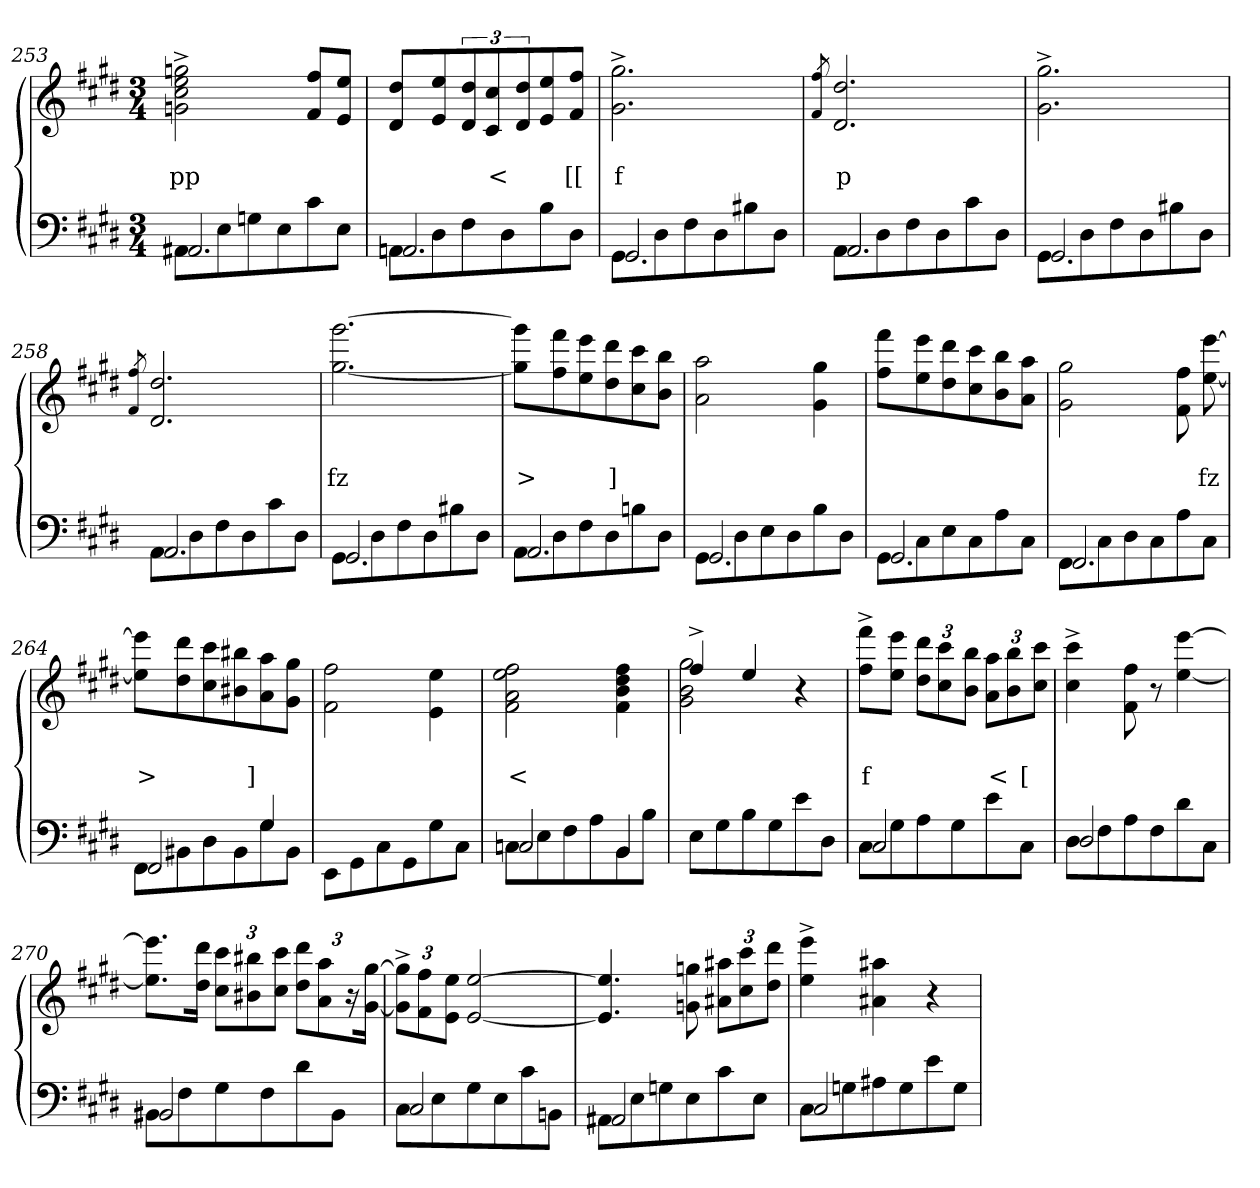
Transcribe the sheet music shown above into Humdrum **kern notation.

**kern	**kern	**text	**text
*part2	*part1	*part1	*part1
*staff2	*staff1	*staff1	*staff1
*clefF4	*clefG2	*	*
*k[f#c#g#d#]	*k[f#c#g#d#]	*	*
*M3/4	*M3/4	*	*
=253	=253	=253	=253
*^	*	*	*
8AA#X\L	2.AA#/	2ggn^> 2ee^> 2cc#^> 2gn^>	.	pp
8E	.	.	.	.
8Gn	.	.	.	.
8E	.	.	.	.
8c#	.	8ff# 8f#/L	.	.
8EJ	.	8ee 8eJ	.	.
=254	=254	=254	=254	=254
8AAn\L	2.AAn/	8dd# 8d#L	.	.
8D#	.	8ee 8e	.	.
8F#	.	12dd# 12d#	.	.
.	.	12cc# 12c#	.	<
8D#	.	.	.	.
.	.	12dd# 12d#	.	.
8B	.	8ee 8e	.	.
8D#J	.	8ff# 8f#J	.	[[
=255	=255	=255	=255	=255
8GG#\L	2.GG#/	2.gg#^> 2.g#\^>	.	f
8D#	.	.	.	.
8F#	.	.	.	.
8D#	.	.	.	.
8B#X	.	.	.	.
8D#J	.	.	.	.
=256	=256	=256	=256	=256
.	.	8qff# 8qf#/	.	.
8AA\L	2.AA/	2.dd# 2.d#	.	p
8D#	.	.	.	.
8F#	.	.	.	.
8D#	.	.	.	.
8c#	.	.	.	.
8D#J	.	.	.	.
=257	=257	=257	=257	=257
8GG#\L	2.GG#/	2.gg#^> 2.g#\^>	.	.
8D#	.	.	.	.
8F#	.	.	.	.
8D#	.	.	.	.
8B#X	.	.	.	.
8D#J	.	.	.	.
=258	=258	=258	=258	=258
.	.	8qff# 8qf#/	.	.
8AA\L	2.AA/	2.dd# 2.d#	.	.
8D#	.	.	.	.
8F#	.	.	.	.
8D#	.	.	.	.
8c#	.	.	.	.
8D#J	.	.	.	.
=259	=259	=259	=259	=259
8GG#\L	2.GG#/	[2.ggg# [2.gg#	.	fz
8D#	.	.	.	.
8F#	.	.	.	.
8D#	.	.	.	.
8B#X	.	.	.	.
8D#J	.	.	.	.
=260	=260	=260	=260	=260
8AA\L	2.AA/	8ggg#] 8gg#]L	.	>
8D#	.	8fff# 8ff#	.	.
8F#	.	8eee 8ee	.	.
8D#	.	8ddd# 8dd#	.	]
8Bn	.	8ccc# 8cc#	.	.
8D#J	.	8bb 8bJ	.	.
=261	=261	=261	=261	=261
8GG#\L	2.GG#/	2aa 2a	.	.
8D#	.	.	.	.
8E	.	.	.	.
8D#	.	.	.	.
8B	.	4gg# 4g#	.	.
8D#J	.	.	.	.
=262	=262	=262	=262	=262
8GG#\L	2.GG#/	8fff# 8ff#L	.	.
8C#	.	8eee 8ee	.	.
8E	.	8ddd# 8dd#	.	.
8C#	.	8ccc# 8cc#	.	.
8A	.	8bb 8b	.	.
8C#J	.	8aa 8aJ	.	.
=263	=263	=263	=263	=263
8FF#\L	2.FF#/	2gg# 2g#	.	.
8C#	.	.	.	.
8D#	.	.	.	.
8C#	.	.	.	.
8A	.	8ff# 8f#	.	.
8C#J	.	[8eee [8ee	.	fz
=264	=264	=264	=264	=264
8FF#\L	2FF#/	8eee] 8ee]L	.	>
8BB#X	.	8ddd# 8dd#	.	.
8D#	.	8ccc# 8cc#	.	.
8BB#	.	8bb#X 8b#X	.	.
8G#	4G#/	8aa 8a	.	]
8BB#J	.	8gg# 8g#J	.	.
*v	*v	*	*	*
=265	=265	=265	=265
8EE\L	2ff# 2f#	.	.
8GG#	.	.	.
8C#	.	.	.
8GG#	.	.	.
8G#	4ee 4e\	.	.
8C#J	.	.	.
=266	=266	=266	=266
*^	*	*	*
8Cn\L	2Cn/	2ff# 2ee 2a 2f#	.	<
8E	.	.	.	.
8F#	.	.	.	.
8A	.	.	.	.
8BB	4BB/	4ff# 4dd# 4b 4f#	.	.
8BJ	.	.	.	.
*v	*v	*	*	*
=267	=267	=267	=267
*	*^	*	*
8EL	4ff#^>/	2gg# 2b 2g#	.	.
8G#	.	.	.	.
8B	4ee/	.	.	.
8G#	.	.	.	.
8e	4ryy	4r	.	.
8D#J	.	.	.	.
*	*v	*v	*	*
=268	=268	=268	=268
*^	*	*	*
8C#\L	2C#/	8fff#^> 8ff#^>L	.	f
8G#	.	8eee 8eeJ	.	.
8A	.	12ddd# 12dd#L	.	.
.	.	12ccc# 12cc#	.	.
8G#	.	.	.	.
.	.	12bb 12bJ	.	.
8e	4ryy	12aa 12aL	.	<
.	.	12bb 12b	.	.
8C#J	.	.	.	.
.	.	12ccc# 12cc#J	.	[
=269	=269	=269	=269	=269
8D#\L	2D#/	4ccc#^> 4cc#^>	.	.
8F#	.	.	.	.
8A	.	8ff# 8f#	.	.
8F#	.	8r	.	.
8d#	4ryy	[4eee [4ee	.	.
8C#J	.	.	.	.
=270	=270	=270	=270	=270
8BB#X\L	2BB#/	8.eee] 8.ee]L	.	.
8F#	.	.	.	.
.	.	16ddd# 16dd#Jk	.	.
8G#	.	12ccc# 12cc#L	.	.
.	.	12bb#X 12b#X	.	.
8F#	.	.	.	.
.	.	12ccc# 12cc#J	.	.
8d#	4ryy	12ddd# 12dd#L	.	.
.	.	12aa 12a	.	.
8BB#J	.	.	.	.
.	.	24r	.	.
.	.	[24gg# [24g#Jk	.	.
=271	=271	=271	=271	=271
8C#\L	2C#/	12gg#]^> 12g#]^>L	.	.
.	.	12ff# 12f#	.	.
8E	.	.	.	.
.	.	12ee 12eJ	.	.
8G#	.	[2ee [2e/	.	.
8E	.	.	.	.
8c#	4ryy	.	.	.
8BBnJ	.	.	.	.
=272	=272	=272	=272	=272
8AA#X\L	2AA#/	4.ee] 4.e/]	.	.
8E	.	.	.	.
8Gn	.	.	.	.
8E	.	8ggn 8gn	.	.
8c#	4ryy	12aa#X 12a#XL	.	.
.	.	12ccc# 12cc#	.	.
8EJ	.	.	.	.
.	.	12ddd# 12dd#J	.	.
=273	=273	=273	=273	=273
8C#\L	2C#/	4eee^> 4ee^>	.	.
8Gn	.	.	.	.
8A#X	.	4aa#X 4a#X	.	.
8G	.	.	.	.
8e	4ryy	4r	.	.
8GJ	.	.	.	.
*v	*v	*	*	*
=	=	=	=
*-	*-	*-	*-
